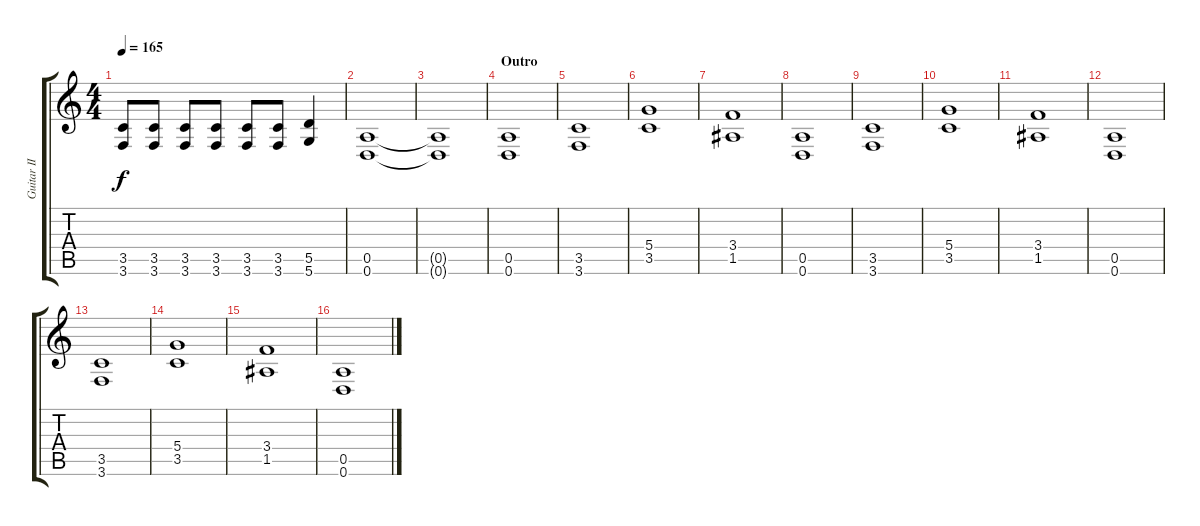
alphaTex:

\track ("Guitar II" "Guitar II") {instrument distortionguitar}
\staff {score tabs}
\tuning (E4 B3 G3 D3 A2 D2) {hide}
\ts (4 4)
\tempo 165
\clef g2
\ks c
(3.5 3.6).8{dy f} (3.5 3.6).8 (3.5 3.6).8 (3.5 3.6).8 (3.5 3.6).8 (3.5 3.6).8 (5.5 5.6).4 |
(0.5 0.6).1 |
(0.5{t} 0.6{t}).1 |
\section ("" "Outro")
(0.5 0.6).1 |
(3.5 3.6).1 |
(5.4 3.5).1 |
(3.4 1.5).1 |
(0.5 0.6).1 |
(3.5 3.6).1 |
(5.4 3.5).1 |
(3.4 1.5).1 |
(0.5 0.6).1 |
(3.5 3.6).1 |
(5.4 3.5).1 |
(3.4 1.5).1 |
(0.5 0.6).1
